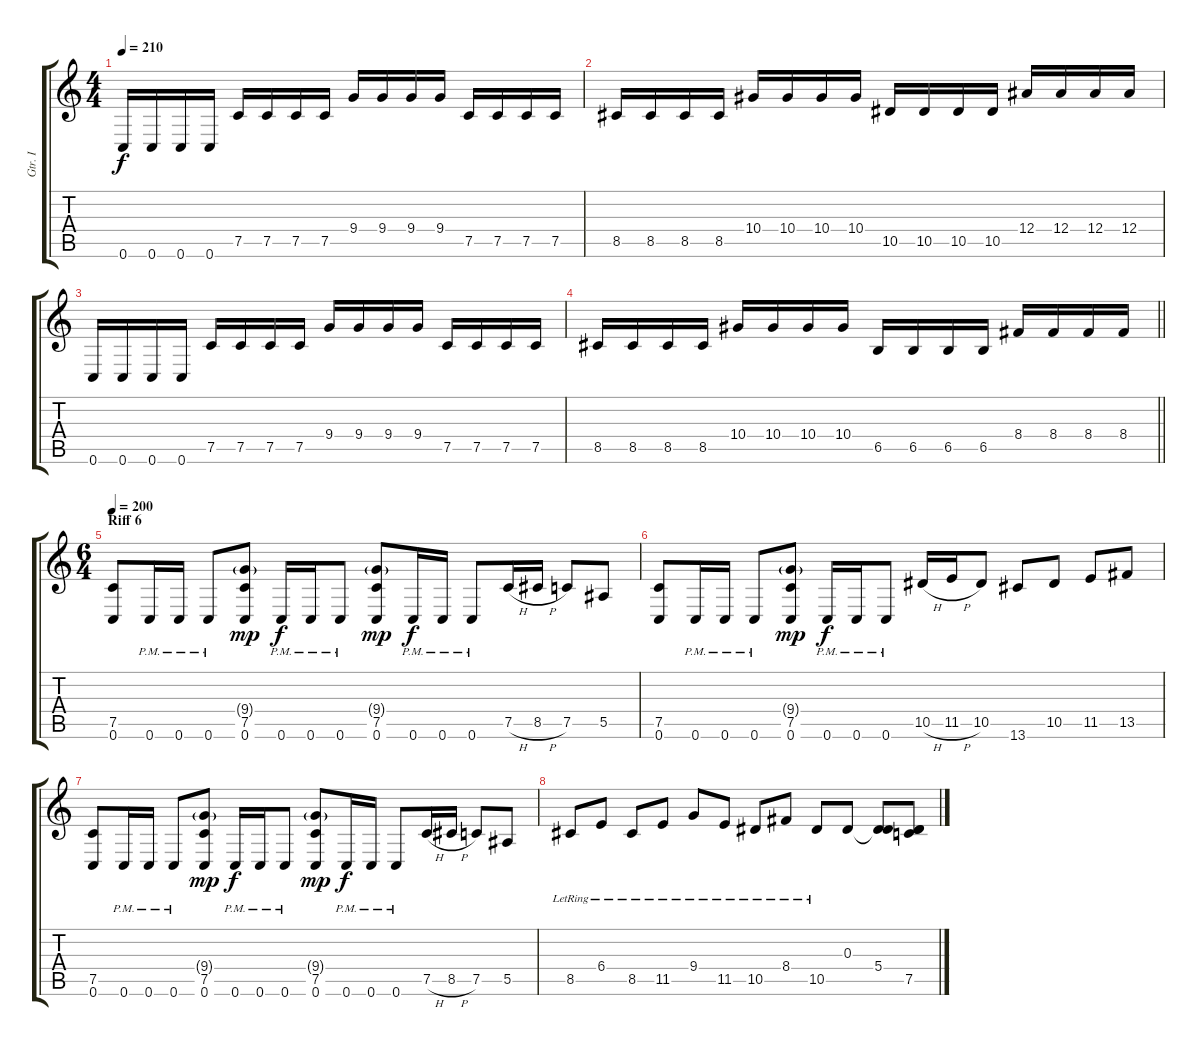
\track ("Gtr. I" "Gtr. I") {instrument overdrivenguitar}
\staff {score tabs}
\tuning (C4 G3 Eb3 Bb2 F2 C2) {hide}
\ts (4 4)
\tempo 210
\clef g2
\ks c
0.6.16{dy f} 0.6.16 0.6.16 0.6.16 7.5.16 7.5.16 7.5.16 7.5.16 9.4.16 9.4.16 9.4.16 9.4.16 7.5.16 7.5.16 7.5.16 7.5.16 |
8.5.16 8.5.16 8.5.16 8.5.16 10.4.16 10.4.16 10.4.16 10.4.16 10.5.16 10.5.16 10.5.16 10.5.16 12.4.16 12.4.16 12.4.16 12.4.16 |
0.6.16 0.6.16 0.6.16 0.6.16 7.5.16 7.5.16 7.5.16 7.5.16 9.4.16 9.4.16 9.4.16 9.4.16 7.5.16 7.5.16 7.5.16 7.5.16 |
\barLineRight lightlight
8.5.16 8.5.16 8.5.16 8.5.16 10.4.16 10.4.16 10.4.16 10.4.16 6.5.16 6.5.16 6.5.16 6.5.16 8.4.16 8.4.16 8.4.16 8.4.16 |
\ts (6 4)
\section ("" "Riff 6")
\tempo 200
(7.5 0.6).8 0.6{pm}.16 0.6{pm}.16 0.6{pm}.8 (9.4{g} 7.5 0.6).8{dy mp} 0.6{pm}.16{dy f} 0.6{pm}.16 0.6{pm}.8 (9.4{g} 7.5 0.6).8{dy mp} 0.6{pm}.16{dy f} 0.6{pm}.16 0.6{pm}.8 7.5{h}.16 8.5{h}.16 7.5.8 5.5.8 |
(7.5 0.6).8 0.6{pm}.16 0.6{pm}.16 0.6{pm}.8 (9.4{g} 7.5 0.6).8{dy mp} 0.6{pm}.16{dy f} 0.6{pm}.16 0.6{pm}.8 10.5{h}.16 11.5{h}.16 10.5.8 13.6.8 10.5.8 11.5.8 13.5.8 |
(7.5 0.6).8 0.6{pm}.16 0.6{pm}.16 0.6{pm}.8 (9.4{g} 7.5 0.6).8{dy mp} 0.6{pm}.16{dy f} 0.6{pm}.16 0.6{pm}.8 (9.4{g} 7.5 0.6).8{dy mp} 0.6{pm}.16{dy f} 0.6{pm}.16 0.6{pm}.8 7.5{h}.16 8.5{h}.16 7.5.8 5.5.8 |
8.5{lr}.8 6.4{lr}.8 8.5{lr}.8 11.5{lr}.8 9.4{lr}.8 11.5{lr}.8 10.5{lr}.8 8.4{lr}.8 10.5{lr}.8 0.3.8 (0.3{t} 5.4).8 (0.3{t} 5.4{t} 7.5).8
